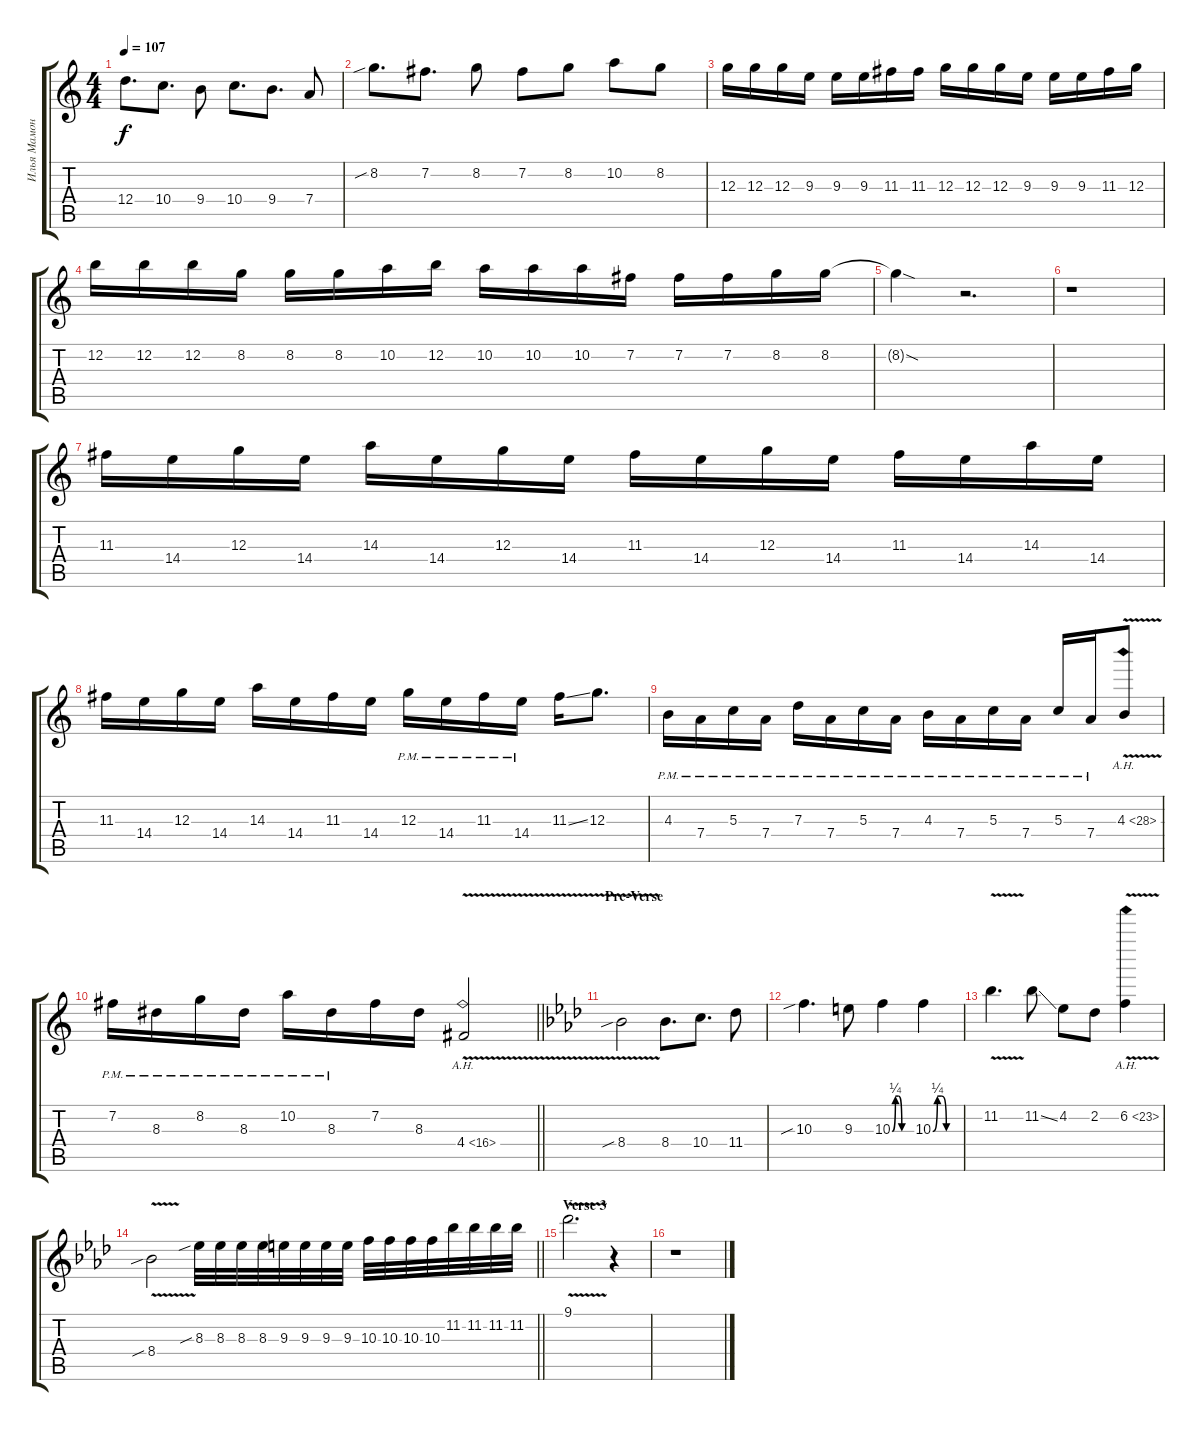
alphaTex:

\track ("Илья Мамонтов" "Илья Мамон") {instrument distortionguitar}
\staff {score tabs}
\tuning (E4 B3 G3 D3 A2 E2) {hide}
\ts (4 4)
\tempo 107
\clef g2
\ks c
12.4.8{d dy f} 10.4.8{d} 9.4.8 10.4.8{d} 9.4.8{d} 7.4.8 |
8.2{sib}.8{d} 7.2.8{d} 8.2.8 7.2.8 8.2.8 10.2.8 8.2.8 |
12.3.16 12.3.16 12.3.16 9.3.16 9.3.16 9.3.16 11.3.16 11.3.16 12.3.16 12.3.16 12.3.16 9.3.16 9.3.16 9.3.16 11.3.16 12.3.16 |
12.2.16 12.2.16 12.2.16 8.2.16 8.2.16 8.2.16 10.2.16 12.2.16 10.2.16 10.2.16 10.2.16 7.2.16 7.2.16 7.2.16 8.2.16 8.2.16 |
8.2{sod t}.4 r.2{d} |
r.1 |
11.3.16 14.4.16 12.3.16 14.4.16 14.3.16 14.4.16 12.3.16 14.4.16 11.3.16 14.4.16 12.3.16 14.4.16 11.3.16 14.4.16 14.3.16 14.4.16 |
11.3.16 14.4.16 12.3.16 14.4.16 14.3.16 14.4.16 11.3.16 14.4.16 12.3{pm}.16 14.4{pm}.16 11.3{pm}.16 14.4{pm}.16 11.3{ss}.16 12.3.8{d} |
4.3{pm}.16 7.4{pm}.16 5.3{pm}.16 7.4{pm}.16 7.3{pm}.16 7.4{pm}.16 5.3{pm}.16 7.4{pm}.16 4.3{pm}.16 7.4{pm}.16 5.3{pm}.16 7.4{pm}.16 5.3{pm}.16 7.4{pm}.16 4.3{ah 24 v}.8 |
\barLineRight lightlight
7.2{pm}.16 8.3{pm}.16 8.2{pm}.16 8.3{pm}.16 10.2{pm}.16 8.3{pm}.16 7.2.16 8.3.16 4.4{ah 12 v}.2 |
\section ("" "Pre-Verse")
\ks ab
8.4{v sib}.2{balance 8 instrument distortionguitar} 8.4.8{d} 10.4.8{d} 11.4.8 |
10.3{sib}.4{d} 9.3.8 10.3{be (custom 0 0 10 1 20 1 30 0 60 0)}.4 10.3{be (custom 0 0 10 1 20 1 30 0 60 0)}.4 |
11.2{v}.4{d} 11.2{ss}.8 4.2.8 2.2.8 6.2{ah 17 v}.4 |
\barLineRight lightlight
8.4{v sib}.2 8.3{sib}.32 8.3.32 8.3.32 8.3.32 9.3.32 9.3.32 9.3.32 9.3.32 10.3.32 10.3.32 10.3.32 10.3.32 11.2.32 11.2.32 11.2.32 11.2.32 |
\section ("" "Verse 3")
9.1{v}.2{d} r.4 |
r.1
